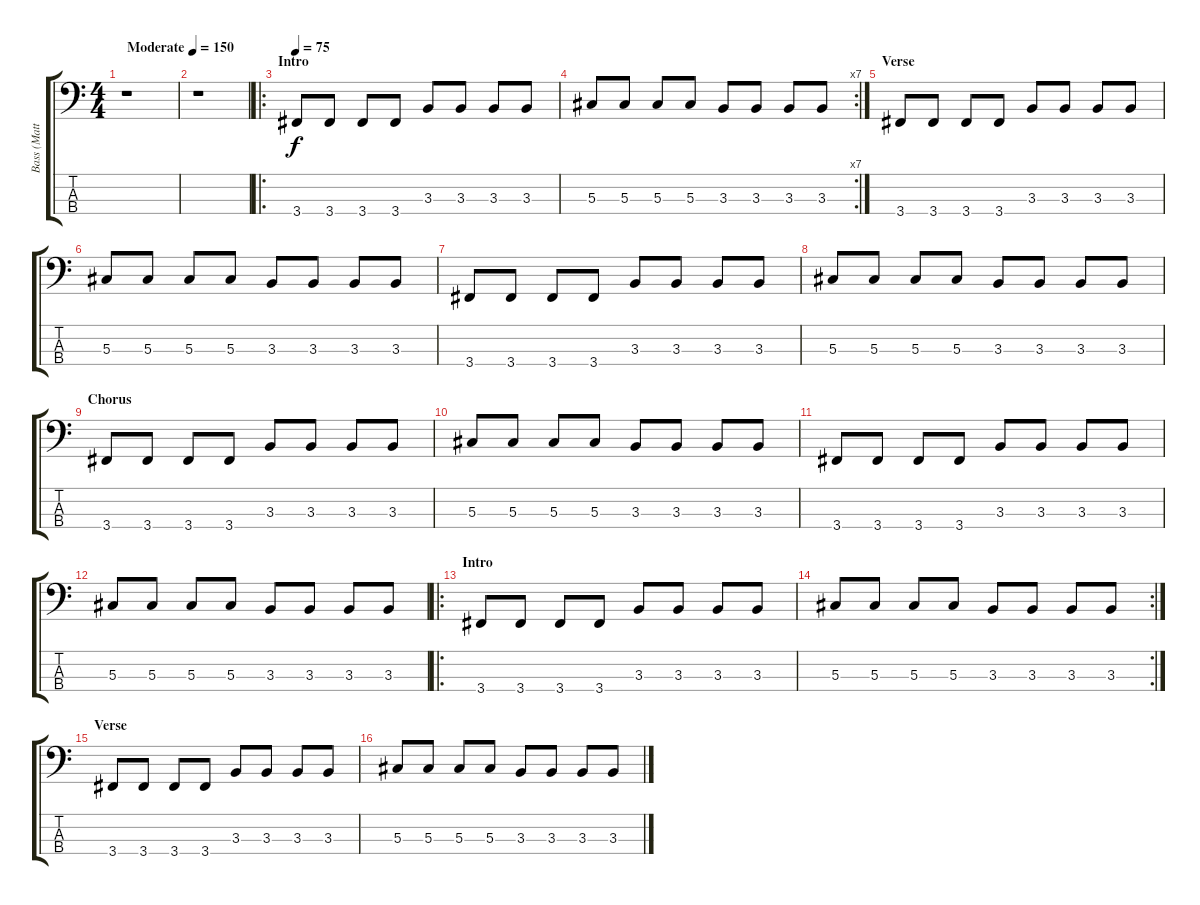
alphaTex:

\track ("Bass (Matt Sharp)" "Bass (Matt") {instrument electricbasspick}
\staff {score tabs}
\tuning (Gb2 Db2 Ab1 Eb1) {hide}
\ts (4 4)
\tempo (150 "Moderate")
\clef f4
\ks c
r.1{dy f instrument electricbasspick} |
r.1 |
\ro
\section ("" "Intro")
\tempo 75
3.4.8 3.4.8 3.4.8 3.4.8 3.3.8 3.3.8 3.3.8 3.3.8 |
\rc 7
5.3.8 5.3.8 5.3.8 5.3.8 3.3.8 3.3.8 3.3.8 3.3.8 |
\section ("" "Verse")
3.4.8 3.4.8 3.4.8 3.4.8 3.3.8 3.3.8 3.3.8 3.3.8 |
5.3.8 5.3.8 5.3.8 5.3.8 3.3.8 3.3.8 3.3.8 3.3.8 |
3.4.8 3.4.8 3.4.8 3.4.8 3.3.8 3.3.8 3.3.8 3.3.8 |
5.3.8 5.3.8 5.3.8 5.3.8 3.3.8 3.3.8 3.3.8 3.3.8 |
\section ("" "Chorus")
3.4.8 3.4.8 3.4.8 3.4.8 3.3.8 3.3.8 3.3.8 3.3.8 |
5.3.8 5.3.8 5.3.8 5.3.8 3.3.8 3.3.8 3.3.8 3.3.8 |
3.4.8 3.4.8 3.4.8 3.4.8 3.3.8 3.3.8 3.3.8 3.3.8 |
5.3.8 5.3.8 5.3.8 5.3.8 3.3.8 3.3.8 3.3.8 3.3.8 |
\ro
\section ("" "Intro")
3.4.8 3.4.8 3.4.8 3.4.8 3.3.8 3.3.8 3.3.8 3.3.8 |
\rc 2
5.3.8 5.3.8 5.3.8 5.3.8 3.3.8 3.3.8 3.3.8 3.3.8 |
\section ("" "Verse")
3.4.8 3.4.8 3.4.8 3.4.8 3.3.8 3.3.8 3.3.8 3.3.8 |
5.3.8 5.3.8 5.3.8 5.3.8 3.3.8 3.3.8 3.3.8 3.3.8
